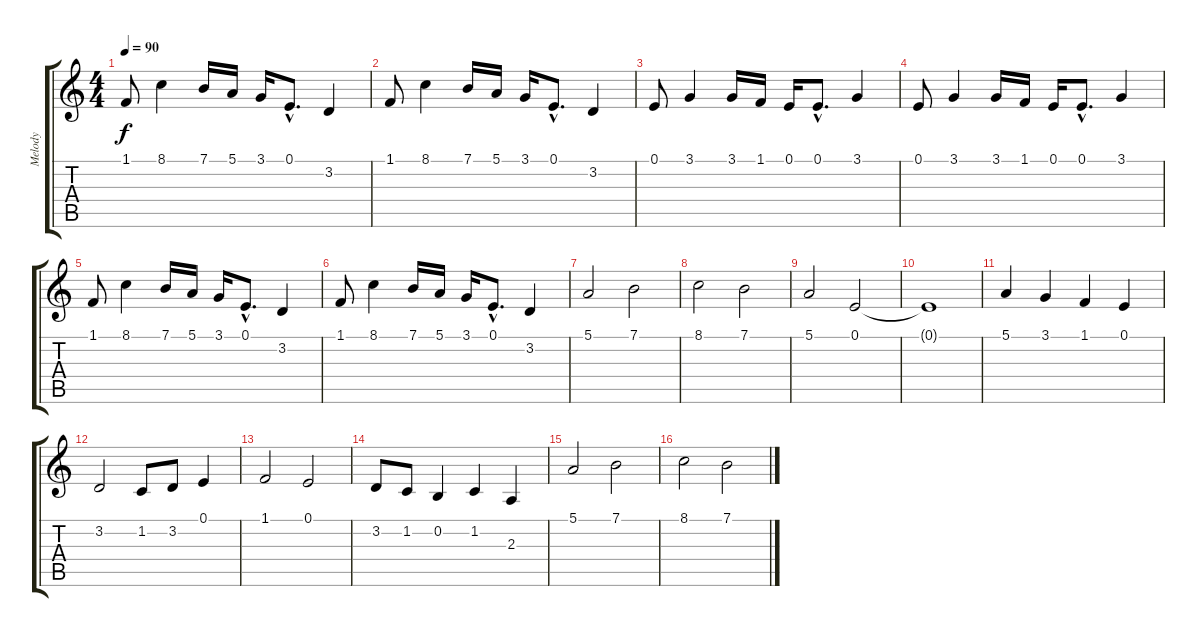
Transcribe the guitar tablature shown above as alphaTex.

\track ("Melody" "Melody") {instrument piccolo}
\staff {score tabs}
\tuning (E4 B3 G3 D3 A2 E2) {hide}
\ts (4 4)
\tempo 90
\clef g2
\ks c
1.1.8{dy f} 8.1.4 7.1.16 5.1.16 3.1.16 0.1{hac}.8{d} 3.2.4 |
1.1.8 8.1.4 7.1.16 5.1.16 3.1.16 0.1{hac}.8{d} 3.2.4 |
0.1.8 3.1.4 3.1.16 1.1.16 0.1.16 0.1{hac}.8{d} 3.1.4 |
0.1.8 3.1.4 3.1.16 1.1.16 0.1.16 0.1{hac}.8{d} 3.1.4 |
1.1.8 8.1.4 7.1.16 5.1.16 3.1.16 0.1{hac}.8{d} 3.2.4 |
1.1.8 8.1.4 7.1.16 5.1.16 3.1.16 0.1{hac}.8{d} 3.2.4 |
5.1.2 7.1.2 |
8.1.2 7.1.2 |
5.1.2 0.1.2 |
0.1{t}.1 |
5.1.4 3.1.4 1.1.4 0.1.4 |
3.2.2 1.2.8 3.2.8 0.1.4 |
1.1.2 0.1.2 |
3.2.8 1.2.8 0.2.4 1.2.4 2.3.4 |
5.1.2 7.1.2 |
8.1.2 7.1.2
